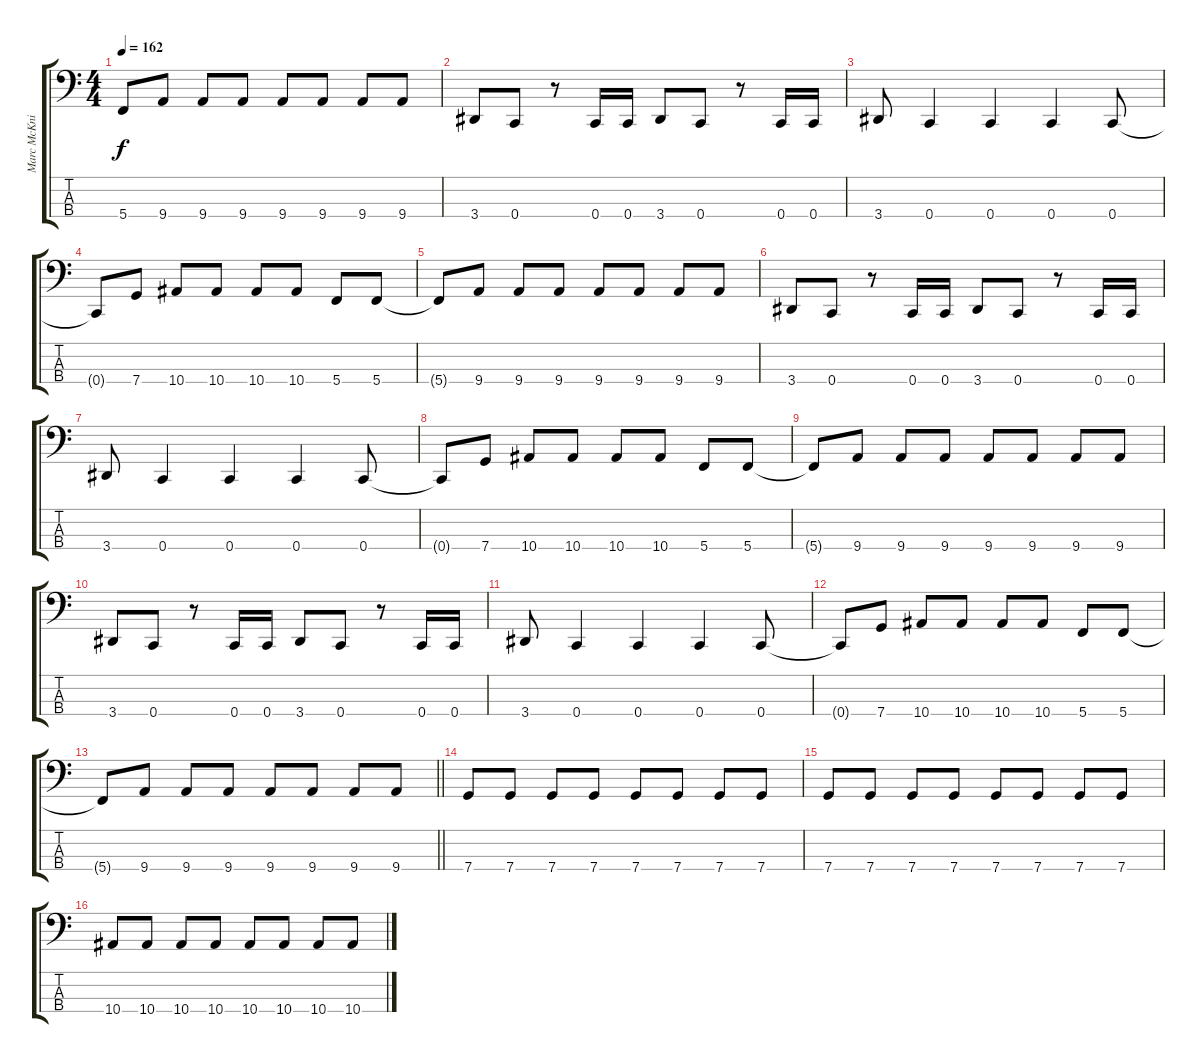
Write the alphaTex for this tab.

\track ("Marc McKnight" "Marc McKni") {instrument electricbasspick}
\staff {score tabs}
\tuning (F2 C2 G1 C1) {hide}
\ts (4 4)
\tempo 162
\clef f4
\ks c
5.4{t}.8{dy f} 9.4.8 9.4.8 9.4.8 9.4.8 9.4.8 9.4.8 9.4.8 |
3.4.8 0.4.8 r.8 0.4.16 0.4.16 3.4.8 0.4.8 r.8 0.4.16 0.4.16 |
3.4.8 0.4.4 0.4.4 0.4.4 0.4.8 |
0.4{t}.8 7.4.8 10.4.8 10.4.8 10.4.8 10.4.8 5.4.8 5.4.8 |
5.4{t}.8 9.4.8 9.4.8 9.4.8 9.4.8 9.4.8 9.4.8 9.4.8 |
3.4.8 0.4.8 r.8 0.4.16 0.4.16 3.4.8 0.4.8 r.8 0.4.16 0.4.16 |
3.4.8 0.4.4 0.4.4 0.4.4 0.4.8 |
0.4{t}.8 7.4.8 10.4.8 10.4.8 10.4.8 10.4.8 5.4.8 5.4.8 |
5.4{t}.8 9.4.8 9.4.8 9.4.8 9.4.8 9.4.8 9.4.8 9.4.8 |
3.4.8 0.4.8 r.8 0.4.16 0.4.16 3.4.8 0.4.8 r.8 0.4.16 0.4.16 |
3.4.8 0.4.4 0.4.4 0.4.4 0.4.8 |
0.4{t}.8 7.4.8 10.4.8 10.4.8 10.4.8 10.4.8 5.4.8 5.4.8 |
\barLineRight lightlight
5.4{t}.8 9.4.8 9.4.8 9.4.8 9.4.8 9.4.8 9.4.8 9.4.8 |
\section ("" "")
7.4.8 7.4.8 7.4.8 7.4.8 7.4.8 7.4.8 7.4.8 7.4.8 |
7.4.8 7.4.8 7.4.8 7.4.8 7.4.8 7.4.8 7.4.8 7.4.8 |
10.4.8 10.4.8 10.4.8 10.4.8 10.4.8 10.4.8 10.4.8 10.4.8
